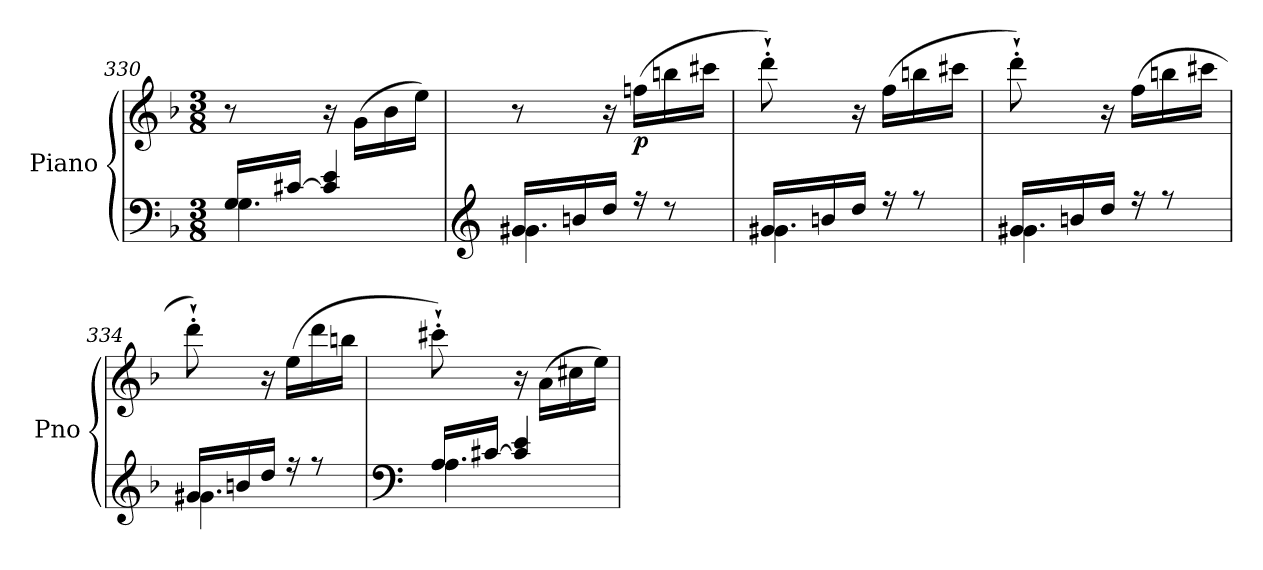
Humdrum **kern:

**kern	**kern	**dynam
*part1	*part1	*part1
*staff2	*staff1	*staff1/2
*I"Piano	*	*
*I'Pno	*	*
*clefF4	*clefG2	*
*k[b-]	*k[b-]	*
*M3/8	*M3/8	*
=330	=330	=330
*^	*	*
16G/LL	4.G\	8r	.
[16c#X/JJ	.	.	.
4c#/] 4e/	.	16r	.
.	.	(>16g\LL	.
.	.	16b-\	.
.	.	16ee\JJ)	.
=331	=331	=331	=331
*clefG2	*	*	*
16g#X/LL	4.g#X\	8r	.
16bn/	.	.	.
16dd/JJ	.	16r	.
!	!	!	!LO:DY:b
16r	.	(>16ffn\LL	p
8r	.	16bbn\	.
.	.	16ccc#X\JJ	.
=332	=332	=332	=332
16g#X/LL	4.g#X\	8ddd'`\)	.
16bn/	.	.	.
16dd/JJ	.	16r	.
16r	.	(>16ff\LL	.
8r	.	16bbn\	.
.	.	16ccc#X\JJ	.
!!LO:LB:g=z
=333	=333	=333	=333
16g#X/LL	4.g#X\	8ddd'`\)	.
16bn/	.	.	.
16dd/JJ	.	16r	.
16r	.	(>16ff\LL	.
8r	.	16bbn\	.
.	.	16ccc#X\JJ	.
!!LO:LB:g=z
=334	=334	=334	=334
16g#X/LL	4.g#X\	8ddd'`\)	.
16bn/	.	.	.
16dd/JJ	.	16r	.
16r	.	(>16ee\LL	.
8r	.	16ddd\	.
.	.	16bbn\JJ	.
=335	=335	=335	=335
*clefF4	*	*	*
16A/LL	4.A\	8ccc#X'`\)	.
[16c#X/JJ	.	.	.
4c#/] 4e/	.	16r	.
!	!	!	!LO:DY:b
.	.	(>16a\LL	other-dynamics
.	.	16cc#X\	.
.	.	16ee\JJ)	.
*v	*v	*	*
=	=	=
*-	*-	*-
